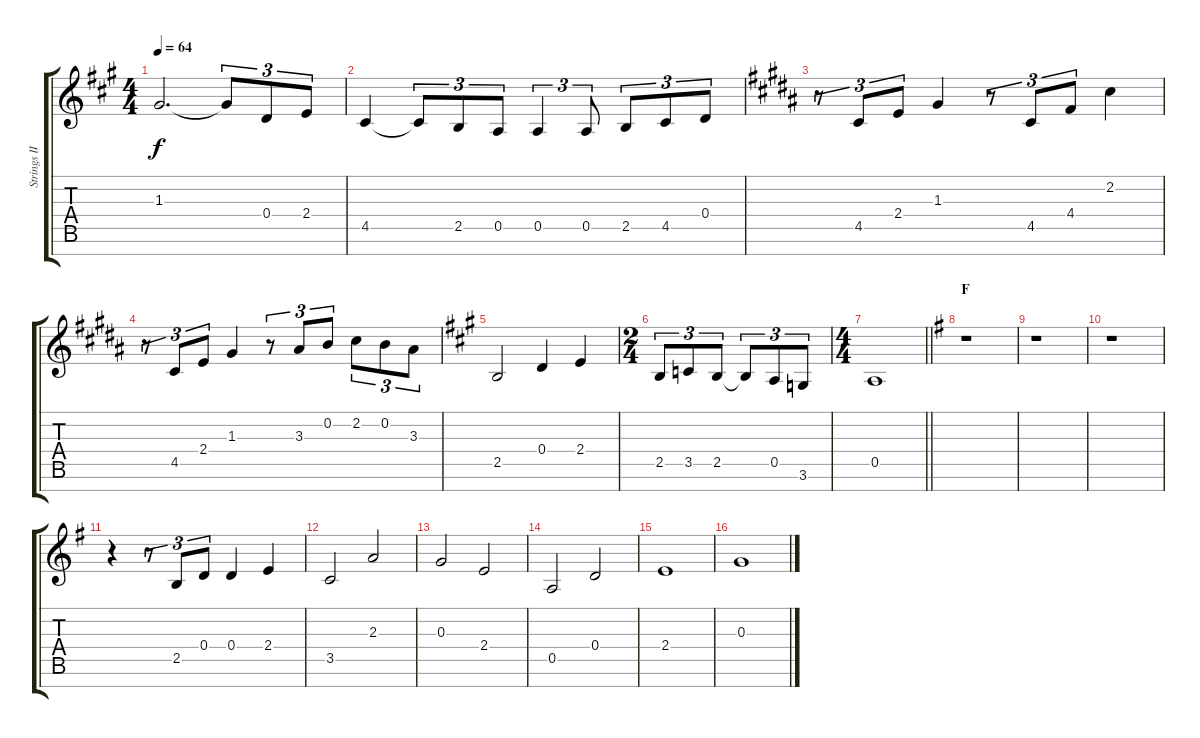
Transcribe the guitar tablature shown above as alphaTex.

\track ("Strings II" "Strings II") {instrument stringensemble1}
\staff {score tabs}
\tuning (E5 B4 G4 D4 A3 E3 B2) {hide}
\ts (4 4)
\tempo 64
\clef g2
\ks a
1.3.2{d dy f} 1.3{t}.8{tu (3 2)} 0.4.8{tu (3 2)} 2.4.8{tu (3 2)} |
4.5.4 4.5{t}.8{tu (3 2)} 2.5.8{tu (3 2)} 0.5.8{tu (3 2)} 0.5.4{tu (3 2)} 0.5.8{tu (3 2)} 2.5.8{tu (3 2)} 4.5.8{tu (3 2)} 0.4.8{tu (3 2)} |
\ks b
r.8{tu (3 2)} 4.5.8{tu (3 2)} 2.4.8{tu (3 2)} 1.3.4 r.8{tu (3 2)} 4.5.8{tu (3 2)} 4.4.8{tu (3 2)} 2.2.4 |
r.8{tu (3 2)} 4.5.8{tu (3 2)} 2.4.8{tu (3 2)} 1.3.4 r.8{tu (3 2)} 3.3.8{tu (3 2)} 0.2.8{tu (3 2)} 2.2.8{tu (3 2)} 0.2.8{tu (3 2)} 3.3.8{tu (3 2)} |
\ks a
2.5.2 0.4.4 2.4.4 |
\ts (2 4)
2.5.8{tu (3 2)} 3.5.8{tu (3 2)} 2.5.8{tu (3 2)} 2.5{t}.8{tu (3 2)} 0.5.8{tu (3 2)} 3.6.8{tu (3 2)} |
\ts (4 4)
\barLineRight lightlight
0.5.1 |
\section ("" "F")
\ks g
r.1 |
r.1 |
r.1 |
r.4 r.8{tu (3 2)} 2.5.8{tu (3 2)} 0.4.8{tu (3 2)} 0.4.4 2.4.4 |
3.5.2 2.3.2 |
0.3.2 2.4.2 |
0.5.2 0.4.2 |
2.4.1 |
0.3.1
